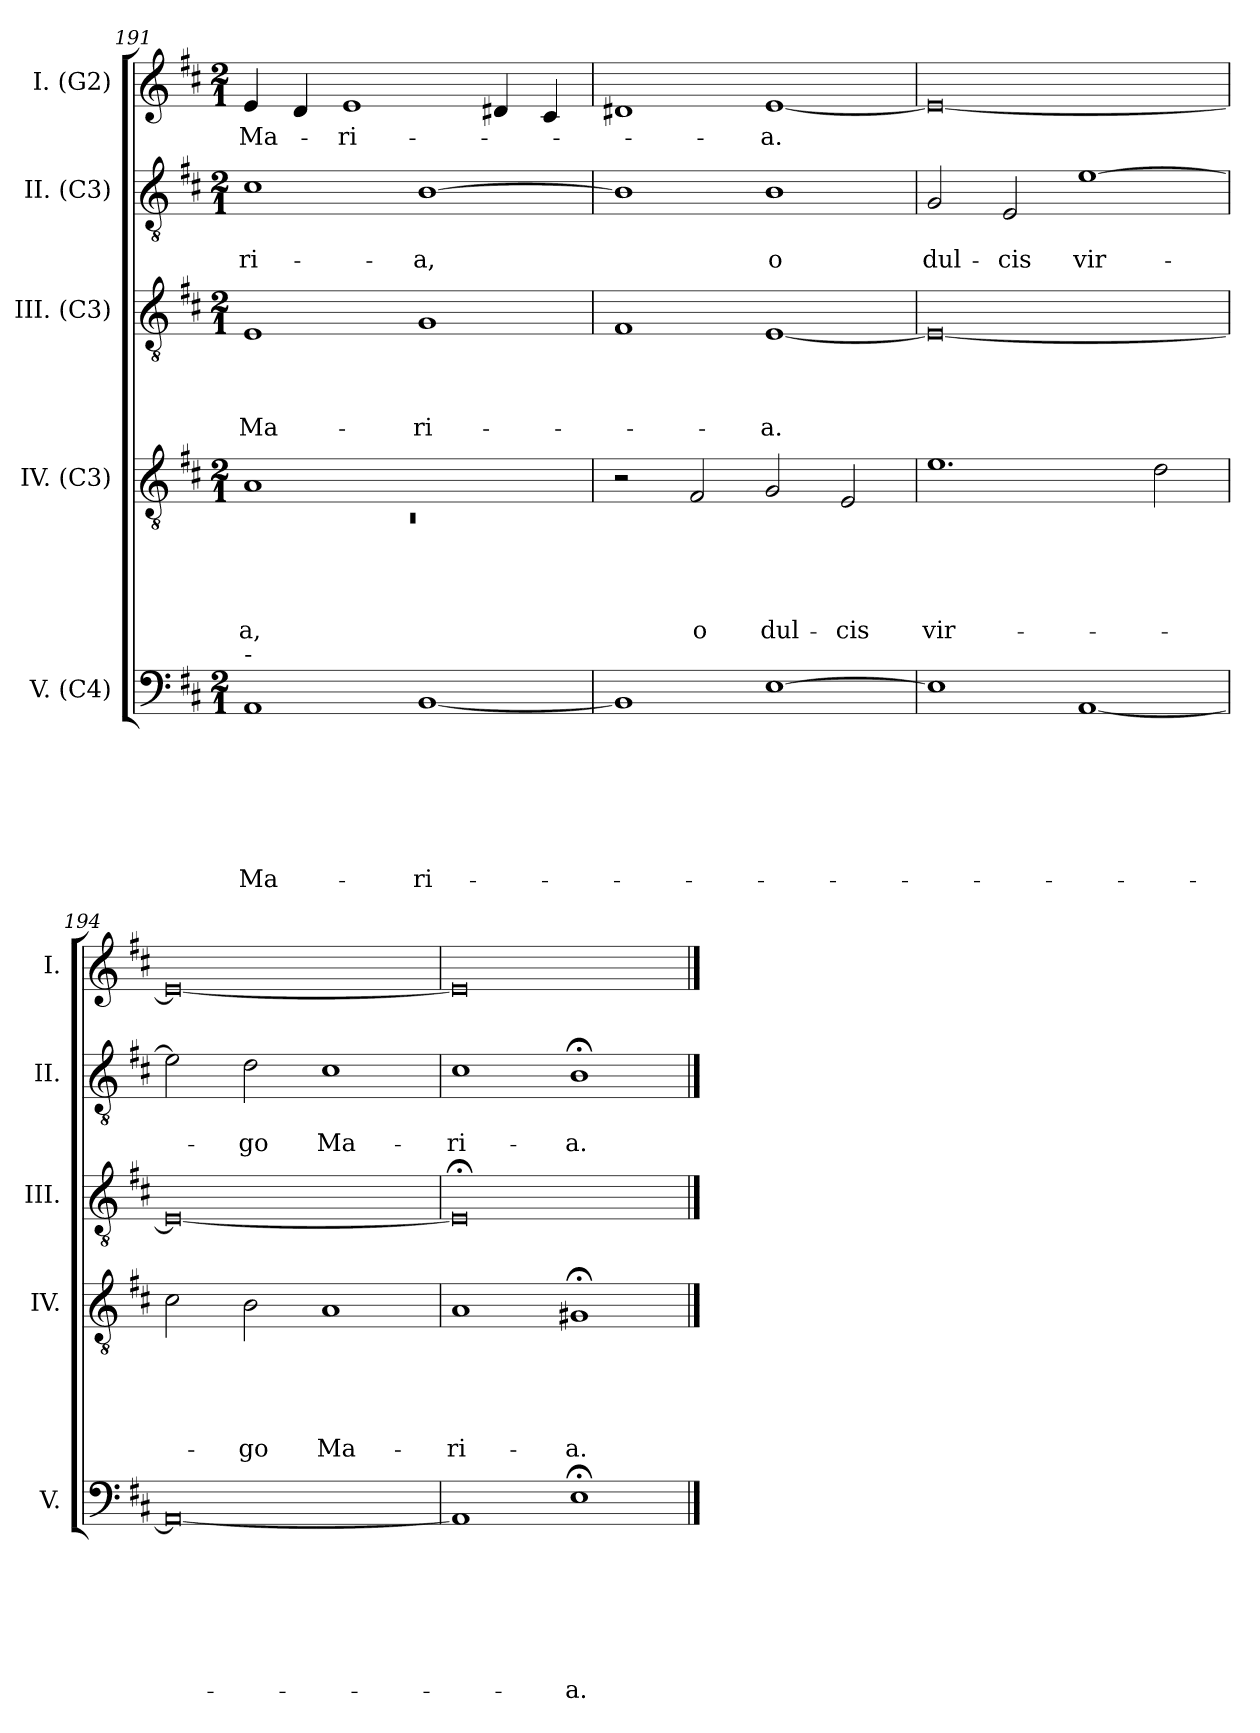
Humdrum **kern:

**kern	**text	**text	**text	**text	**text	**text	**text	**kern	**text	**text	**text	**text	**text	**kern	**text	**text	**text	**text	**kern	**text	**text	**kern	**text
*part5	*part5	*part5	*part5	*part5	*part5	*part5	*part5	*part4	*part4	*part4	*part4	*part4	*part4	*part3	*part3	*part3	*part3	*part3	*part2	*part2	*part2	*part1	*part1
*staff5	*staff5	*staff5	*staff5	*staff5	*staff5	*staff5	*staff5	*staff4	*staff4	*staff4	*staff4	*staff4	*staff4	*staff3	*staff3	*staff3	*staff3	*staff3	*staff2	*staff2	*staff2	*staff1	*staff1
*I"V. (C4)	*	*	*	*	*	*	*	*I"IV. (C3)	*	*	*	*	*	*I"III. (C3)	*	*	*	*	*I"II. (C3)	*	*	*I"I. (G2)	*
*I'V.	*	*	*	*	*	*	*	*I'IV.	*	*	*	*	*	*I'III.	*	*	*	*	*I'II.	*	*	*I'I.	*
!!LO:PB:g=z
*clefF4	*	*	*	*	*	*	*	*clefGv2	*	*	*	*	*	*clefGv2	*	*	*	*	*clefGv2	*	*	*clefG2	*
*k[f#c#]	*	*	*	*	*	*	*	*k[f#c#]	*	*	*	*	*	*k[f#c#]	*	*	*	*	*k[f#c#]	*	*	*k[f#c#]	*
*D:	*	*	*	*	*	*	*	*D:	*	*	*	*	*	*D:	*	*	*	*	*D:	*	*	*D:	*
*M2/1	*	*	*	*	*	*	*	*M2/1	*	*	*	*	*	*M2/1	*	*	*	*	*M2/1	*	*	*M2/1	*
=191	=191	=191	=191	=191	=191	=191	=191	=191	=191	=191	=191	=191	=191	=191	=191	=191	=191	=191	=191	=191	=191	=191	=191
*	*	*	*	*	*	*	*	*^	*	*	*	*	*	*	*	*	*	*	*	*	*	*	*
!LO:TX:a:t=-	!	!	!	!	!	!	!	!	!	!	!	!	!	!	!	!	!	!	!	!	!	!	!	!
!	!	!	!	!	!	!	!LO:LY:b	!	!LO:N:vis=1	!	!	!	!	!LO:LY:b	!	!	!	!	!LO:LY:b	!	!	!LO:LY:b	!	!LO:LY:b
1AA	.	.	.	.	.	.	Ma-	1A	0rC	.	.	.	.	-a,	1E	.	.	.	Ma-	1c#	.	-ri-	4e/	Ma-
.	.	.	.	.	.	.	.	.	.	.	.	.	.	.	.	.	.	.	.	.	.	.	4d/	.
!	!	!	!	!	!	!	!	!	!	!	!	!	!	!	!	!	!	!	!	!	!	!	!	!LO:LY:b
.	.	.	.	.	.	.	.	.	.	.	.	.	.	.	.	.	.	.	.	.	.	.	1e	-ri-
!	!	!	!	!	!	!	!LO:LY:b	!	!	!	!	!	!	!	!	!	!	!	!LO:LY:b	!	!	!LO:LY:b	!	!
[<1BB	.	.	.	.	.	.	-ri-	1ryy	.	.	.	.	.	.	1G	.	.	.	-ri-	[>1B	.	-a,	.	.
.	.	.	.	.	.	.	.	.	.	.	.	.	.	.	.	.	.	.	.	.	.	.	4d#/	.
.	.	.	.	.	.	.	.	.	.	.	.	.	.	.	.	.	.	.	.	.	.	.	4c#/	.
*	*	*	*	*	*	*	*	*v	*v	*	*	*	*	*	*	*	*	*	*	*	*	*	*	*
=192	=192	=192	=192	=192	=192	=192	=192	=192	=192	=192	=192	=192	=192	=192	=192	=192	=192	=192	=192	=192	=192	=192	=192
1BB]	.	.	.	.	.	.	.	2r	.	.	.	.	.	1F#	.	.	.	.	1B]	.	.	1d#	.
!	!	!	!	!	!	!	!	!	!	!	!	!	!LO:LY:b	!	!	!	!	!	!	!	!	!	!
.	.	.	.	.	.	.	.	2F#/	.	.	.	.	o	.	.	.	.	.	.	.	.	.	.
!	!	!	!	!	!	!	!	!	!	!	!	!	!LO:LY:b	!	!	!	!	!LO:LY:b	!	!	!LO:LY:b:rj	!	!LO:LY:b
[>1E	.	.	.	.	.	.	.	2G/	.	.	.	.	dul-	[<1E	.	.	.	-a.	1B	.	o	[<1e	-a.
!	!	!	!	!	!	!	!	!	!	!	!	!	!LO:LY:b	!	!	!	!	!	!	!	!	!	!
.	.	.	.	.	.	.	.	2E/	.	.	.	.	-cis	.	.	.	.	.	.	.	.	.	.
=193	=193	=193	=193	=193	=193	=193	=193	=193	=193	=193	=193	=193	=193	=193	=193	=193	=193	=193	=193	=193	=193	=193	=193
!	!	!	!	!	!	!	!	!	!	!	!	!	!LO:LY:b	!	!	!	!	!	!	!	!LO:LY:b	!	!
1E]	.	.	.	.	.	.	.	1.e	.	.	.	.	vir-	0E_	.	.	.	.	2G/	.	dul-	0e_	.
!	!	!	!	!	!	!	!	!	!	!	!	!	!	!	!	!	!	!	!	!	!LO:LY:b	!	!
.	.	.	.	.	.	.	.	.	.	.	.	.	.	.	.	.	.	.	2E/	.	-cis	.	.
!	!	!	!	!	!	!	!	!	!	!	!	!	!	!	!	!	!	!	!	!	!LO:LY:b	!	!
[<1AA	.	.	.	.	.	.	.	.	.	.	.	.	.	.	.	.	.	.	[>1e	.	vir-	.	.
.	.	.	.	.	.	.	.	2d\	.	.	.	.	.	.	.	.	.	.	.	.	.	.	.
=194	=194	=194	=194	=194	=194	=194	=194	=194	=194	=194	=194	=194	=194	=194	=194	=194	=194	=194	=194	=194	=194	=194	=194
0AA_	.	.	.	.	.	.	.	2c#\	.	.	.	.	.	0E_	.	.	.	.	2e\]	.	.	0e_	.
!	!	!	!	!	!	!	!	!	!	!	!	!	!LO:LY:b	!	!	!	!	!	!	!	!LO:LY:b	!	!
.	.	.	.	.	.	.	.	2B\	.	.	.	.	-go	.	.	.	.	.	2d\	.	-go	.	.
!	!	!	!	!	!	!	!	!	!	!	!	!	!LO:LY:b	!	!	!	!	!	!	!	!LO:LY:b	!	!
.	.	.	.	.	.	.	.	1A	.	.	.	.	Ma-	.	.	.	.	.	1c#	.	Ma-	.	.
=195	=195	=195	=195	=195	=195	=195	=195	=195	=195	=195	=195	=195	=195	=195	=195	=195	=195	=195	=195	=195	=195	=195	=195
!	!	!	!	!	!	!	!	!	!	!	!	!	!LO:LY:b	!	!	!	!	!	!	!	!LO:LY:b	!	!
1AA]	.	.	.	.	.	.	.	1A	.	.	.	.	-ri-	0E;]	.	.	.	.	1c#	.	-ri-	0e]	.
!	!	!	!	!	!	!	!LO:LY:b	!	!	!	!	!	!LO:LY:b	!	!	!	!	!	!	!	!LO:LY:b	!	!
1E;<	.	.	.	.	.	.	-a.	1G#X;	.	.	.	.	-a.	.	.	.	.	.	1B;<	.	-a.	.	.
==	==	==	==	==	==	==	==	==	==	==	==	==	==	==	==	==	==	==	==	==	==	==	==
*-	*-	*-	*-	*-	*-	*-	*-	*-	*-	*-	*-	*-	*-	*-	*-	*-	*-	*-	*-	*-	*-	*-	*-
